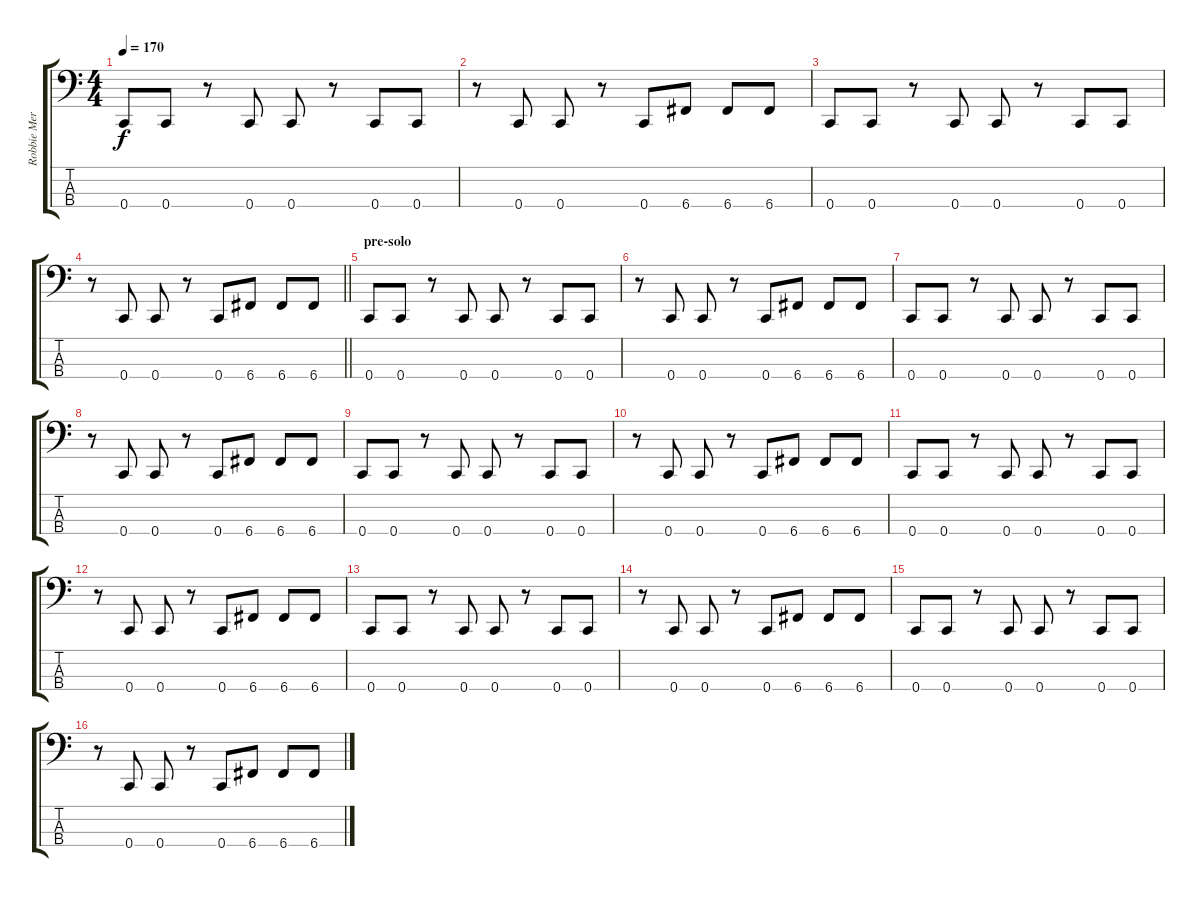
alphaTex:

\track ("Robbie Merrill - bass" "Robbie Mer") {instrument electricbassfinger}
\staff {score tabs}
\tuning (F2 C2 G1 C1) {hide}
\ts (4 4)
\tempo 170
\clef f4
\ks c
0.4.8{dy f} 0.4.8 r.8 0.4.8 0.4.8 r.8 0.4.8 0.4.8 |
r.8 0.4.8 0.4.8 r.8 0.4.8 6.4.8 6.4.8 6.4.8 |
0.4.8 0.4.8 r.8 0.4.8 0.4.8 r.8 0.4.8 0.4.8 |
\barLineRight lightlight
r.8 0.4.8 0.4.8 r.8 0.4.8 6.4.8 6.4.8 6.4.8 |
\section ("" "pre-solo")
0.4.8 0.4.8 r.8 0.4.8 0.4.8 r.8 0.4.8 0.4.8 |
r.8 0.4.8 0.4.8 r.8 0.4.8 6.4.8 6.4.8 6.4.8 |
0.4.8 0.4.8 r.8 0.4.8 0.4.8 r.8 0.4.8 0.4.8 |
r.8 0.4.8 0.4.8 r.8 0.4.8 6.4.8 6.4.8 6.4.8 |
0.4.8 0.4.8 r.8 0.4.8 0.4.8 r.8 0.4.8 0.4.8 |
r.8 0.4.8 0.4.8 r.8 0.4.8 6.4.8 6.4.8 6.4.8 |
0.4.8 0.4.8 r.8 0.4.8 0.4.8 r.8 0.4.8 0.4.8 |
r.8 0.4.8 0.4.8 r.8 0.4.8 6.4.8 6.4.8 6.4.8 |
0.4.8 0.4.8 r.8 0.4.8 0.4.8 r.8 0.4.8 0.4.8 |
r.8 0.4.8 0.4.8 r.8 0.4.8 6.4.8 6.4.8 6.4.8 |
0.4.8 0.4.8 r.8 0.4.8 0.4.8 r.8 0.4.8 0.4.8 |
r.8 0.4.8 0.4.8 r.8 0.4.8 6.4.8 6.4.8 6.4.8
